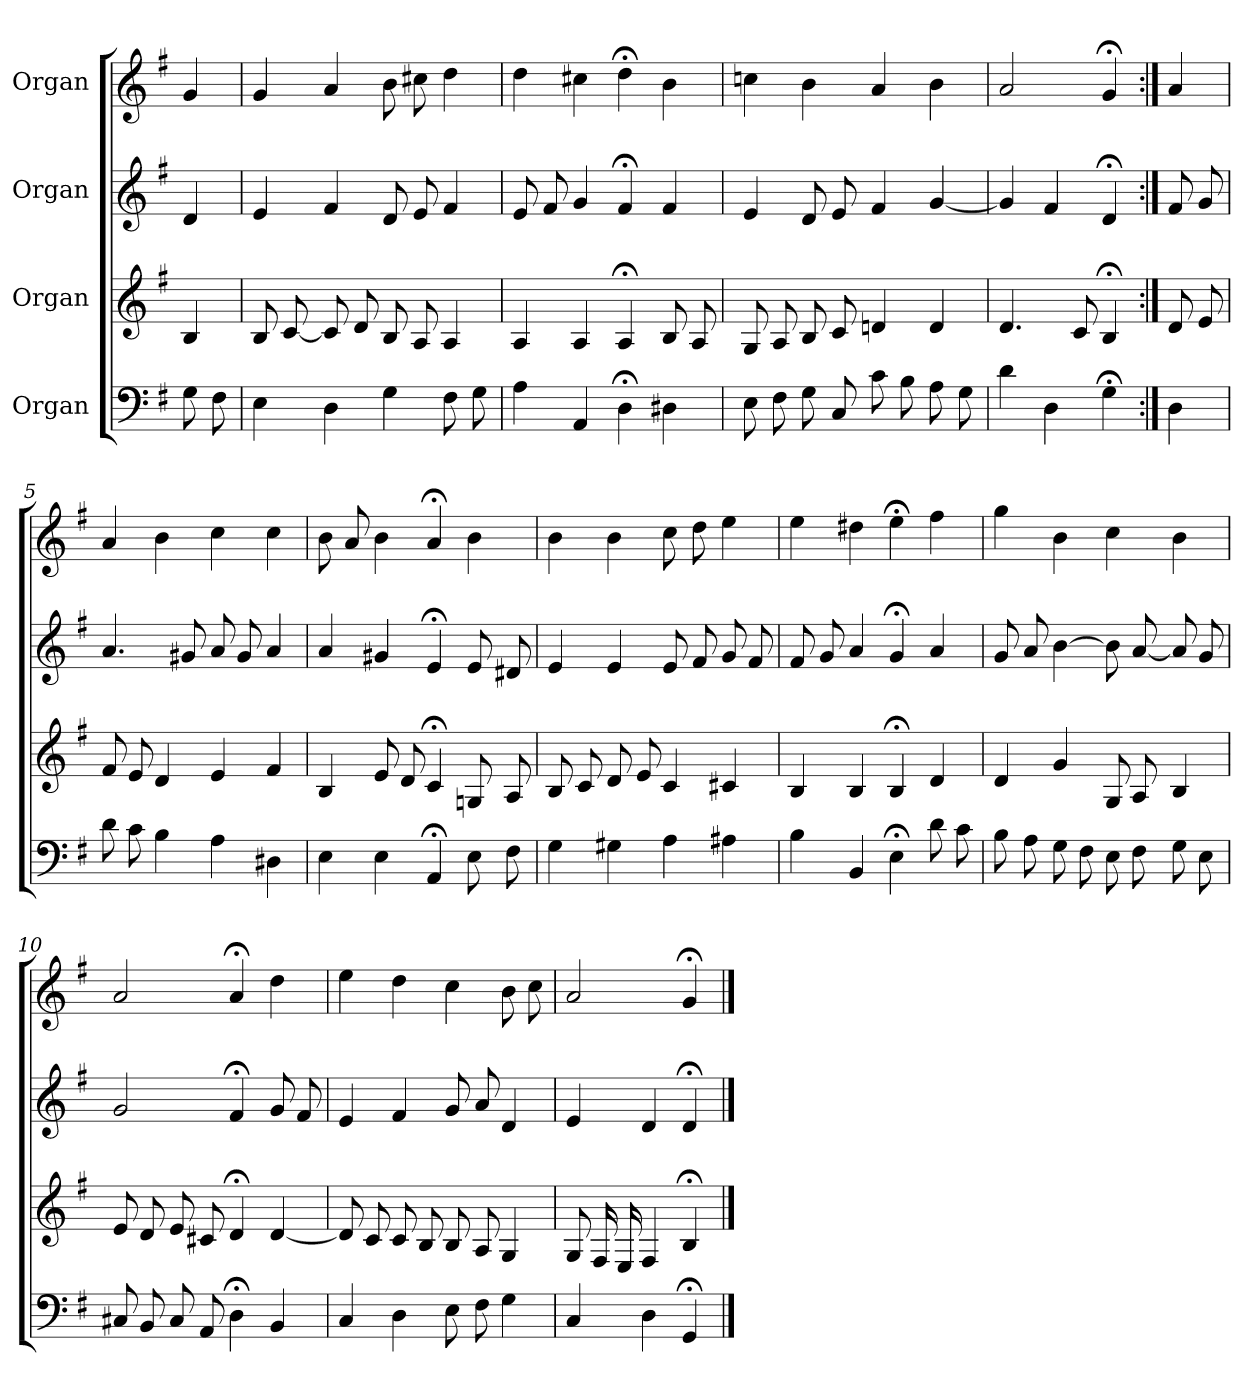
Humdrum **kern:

**kern	**kern	**kern	**kern
*part4	*part3	*part2	*part1
*staff4	*staff3	*staff2	*staff1
*I"Organ	*I"Organ	*I"Organ	*I"Organ
*clefF4	*clefG2	*clefG2	*clefG2
*k[f#]	*k[f#]	*k[f#]	*k[f#]
*G:	*G:	*G:	*G:
=	=	=	=
8G	4B	4d	4g
8F#	.	.	.
=1	=1	=1	=1
4E	8B	4e	4g
.	[8c	.	.
4D	8c]	4f#	4a
.	8d	.	.
4G	8B	8d	8b
.	8A	8e	8cc#X
8F#	4A	4f#	4dd
8G	.	.	.
=2	=2	=2	=2
4A	4A	8e	4dd
.	.	8f#	.
4AA	4A	4g	4cc#X
4D;<	4A;<	4f#;<	4dd;<
4D#X	8B	4f#	4b
.	8A	.	.
=3	=3	=3	=3
8E	8G	4e	4ccn
8F#	8A	.	.
8G	8B	8d	4b
8C	8c	8e	.
8c	4dn	4f#	4a
8B	.	.	.
8A	4d	[4g	4b
8G	.	.	.
=4	=4	=4	=4
4d	4.d	4g]	2a
4D	.	4f#	.
.	8c	.	.
4G;<	4B;<	4d;<	4g;<
=:|!	=:|!	=:|!	=:|!
4D	8d	8f#	4a
.	8e	8g	.
=5	=5	=5	=5
8d	8f#	4.a	4a
8c	8e	.	.
4B	4d	.	4b
.	.	8g#X	.
4A	4e	8a	4cc
.	.	8g#	.
4D#X	4f#	4a	4cc
!!LO:LB:g=z
=6	=6	=6	=6
4E	4B	4a	8b
.	.	.	8a
4E	8e	4g#X	4b
.	8d	.	.
4AA;<	4c;<	4e;<	4a;<
8E	8Gn	8e	4b
8F#	8A	8d#X	.
=7	=7	=7	=7
4G	8B	4e	4b
.	8c	.	.
4G#X	8d	4e	4b
.	8e	.	.
4A	4c	8e	8cc
.	.	8f#	8dd
4A#X	4c#X	8g	4ee
.	.	8f#	.
=8	=8	=8	=8
4B	4B	8f#	4ee
.	.	8g	.
4BB	4B	4a	4dd#X
4E;<	4B;<	4g;<	4ee;<
8d	4d	4a	4ff#
8c	.	.	.
=9	=9	=9	=9
8B	4d	8g	4gg
8A	.	8a	.
8G	4g	[4b	4b
8F#	.	.	.
8E	8G	8b]	4cc
8F#	8A	[8a	.
8G	4B	8a]	4b
8E	.	8g	.
=10	=10	=10	=10
8C#X	8e	2g	2a
8BB	8d	.	.
8C#	8e	.	.
8AA	8c#X	.	.
4D;<	4d;<	4f#;<	4a;<
4BB	[4d	8g	4dd
.	.	8f#	.
=11	=11	=11	=11
4C	8d]	4e	4ee
.	8c	.	.
4D	8c	4f#	4dd
.	8B	.	.
8E	8B	8g	4cc
8F#	8A	8a	.
4G	4G	4d	8b
.	.	.	8cc
=12	=12	=12	=12
4C	8G	4e	2a
.	16F#	.	.
.	16E	.	.
4D	4F#	4d	.
4GG;<	4B;<	4d;<	4g;<
==	==	==	==
*-	*-	*-	*-
